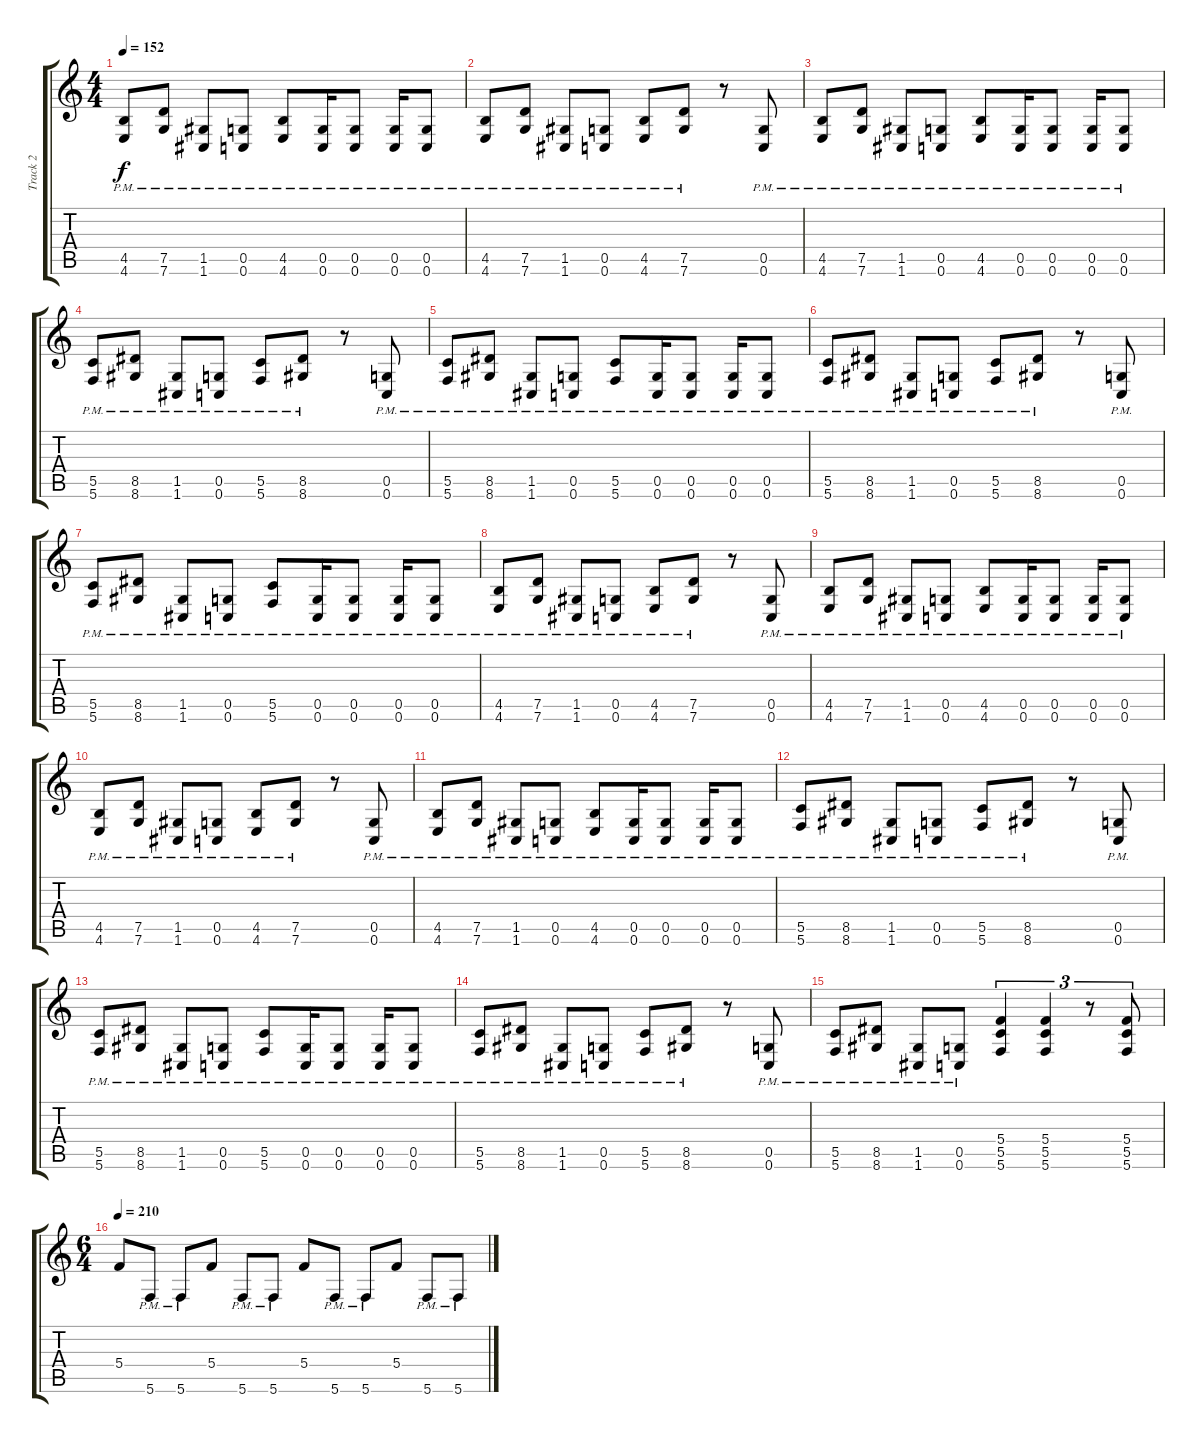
\track ("Track 2" "Track 2") {instrument distortionguitar}
\staff {score tabs}
\tuning (D4 A3 F3 C3 G2 C2) {hide}
\ts (4 4)
\tempo 152
\clef g2
\ks c
(4.5{pm} 4.6{pm}).8{dy f} (7.5{pm} 7.6{pm}).8 (1.5{pm} 1.6{pm}).8 (0.5{pm} 0.6{pm}).8 (4.5{pm} 4.6{pm}).8 (0.5{pm} 0.6{pm}).16 (0.5{pm} 0.6{pm}).8 (0.5{pm} 0.6{pm}).16 (0.5{pm} 0.6{pm}).8 |
(4.5{pm} 4.6{pm}).8 (7.5{pm} 7.6{pm}).8 (1.5{pm} 1.6{pm}).8 (0.5{pm} 0.6{pm}).8 (4.5{pm} 4.6{pm}).8 (7.5{pm} 7.6{pm}).8 r.8 (0.5{pm} 0.6{pm}).8 |
(4.5{pm} 4.6{pm}).8 (7.5{pm} 7.6{pm}).8 (1.5{pm} 1.6{pm}).8 (0.5{pm} 0.6{pm}).8 (4.5{pm} 4.6{pm}).8 (0.5{pm} 0.6{pm}).16 (0.5{pm} 0.6{pm}).8 (0.5{pm} 0.6{pm}).16 (0.5{pm} 0.6{pm}).8 |
(5.5{pm} 5.6{pm}).8 (8.5{pm} 8.6{pm}).8 (1.5{pm} 1.6{pm}).8 (0.5{pm} 0.6{pm}).8 (5.5{pm} 5.6{pm}).8 (8.5{pm} 8.6{pm}).8 r.8 (0.5{pm} 0.6{pm}).8 |
(5.5{pm} 5.6{pm}).8 (8.5{pm} 8.6{pm}).8 (1.5{pm} 1.6{pm}).8 (0.5{pm} 0.6{pm}).8 (5.5{pm} 5.6{pm}).8 (0.5{pm} 0.6{pm}).16 (0.5{pm} 0.6{pm}).8 (0.5{pm} 0.6{pm}).16 (0.5{pm} 0.6{pm}).8 |
(5.5{pm} 5.6{pm}).8 (8.5{pm} 8.6{pm}).8 (1.5{pm} 1.6{pm}).8 (0.5{pm} 0.6{pm}).8 (5.5{pm} 5.6{pm}).8 (8.5{pm} 8.6{pm}).8 r.8 (0.5{pm} 0.6{pm}).8 |
(5.5{pm} 5.6{pm}).8 (8.5{pm} 8.6{pm}).8 (1.5{pm} 1.6{pm}).8 (0.5{pm} 0.6{pm}).8 (5.5{pm} 5.6{pm}).8 (0.5{pm} 0.6{pm}).16 (0.5{pm} 0.6{pm}).8 (0.5{pm} 0.6{pm}).16 (0.5{pm} 0.6{pm}).8 |
(4.5{pm} 4.6{pm}).8 (7.5{pm} 7.6{pm}).8 (1.5{pm} 1.6{pm}).8 (0.5{pm} 0.6{pm}).8 (4.5{pm} 4.6{pm}).8 (7.5{pm} 7.6{pm}).8 r.8 (0.5{pm} 0.6{pm}).8 |
(4.5{pm} 4.6{pm}).8 (7.5{pm} 7.6{pm}).8 (1.5{pm} 1.6{pm}).8 (0.5{pm} 0.6{pm}).8 (4.5{pm} 4.6{pm}).8 (0.5{pm} 0.6{pm}).16 (0.5{pm} 0.6{pm}).8 (0.5{pm} 0.6{pm}).16 (0.5{pm} 0.6{pm}).8 |
(4.5{pm} 4.6{pm}).8 (7.5{pm} 7.6{pm}).8 (1.5{pm} 1.6{pm}).8 (0.5{pm} 0.6{pm}).8 (4.5{pm} 4.6{pm}).8 (7.5{pm} 7.6{pm}).8 r.8 (0.5{pm} 0.6{pm}).8 |
(4.5{pm} 4.6{pm}).8 (7.5{pm} 7.6{pm}).8 (1.5{pm} 1.6{pm}).8 (0.5{pm} 0.6{pm}).8 (4.5{pm} 4.6{pm}).8 (0.5{pm} 0.6{pm}).16 (0.5{pm} 0.6{pm}).8 (0.5{pm} 0.6{pm}).16 (0.5{pm} 0.6{pm}).8 |
(5.5{pm} 5.6{pm}).8 (8.5{pm} 8.6{pm}).8 (1.5{pm} 1.6{pm}).8 (0.5{pm} 0.6{pm}).8 (5.5{pm} 5.6{pm}).8 (8.5{pm} 8.6{pm}).8 r.8 (0.5{pm} 0.6{pm}).8 |
(5.5{pm} 5.6{pm}).8 (8.5{pm} 8.6{pm}).8 (1.5{pm} 1.6{pm}).8 (0.5{pm} 0.6{pm}).8 (5.5{pm} 5.6{pm}).8 (0.5{pm} 0.6{pm}).16 (0.5{pm} 0.6{pm}).8 (0.5{pm} 0.6{pm}).16 (0.5{pm} 0.6{pm}).8 |
(5.5{pm} 5.6{pm}).8 (8.5{pm} 8.6{pm}).8 (1.5{pm} 1.6{pm}).8 (0.5{pm} 0.6{pm}).8 (5.5{pm} 5.6{pm}).8 (8.5{pm} 8.6{pm}).8 r.8 (0.5{pm} 0.6{pm}).8 |
(5.5{pm} 5.6{pm}).8 (8.5{pm} 8.6{pm}).8 (1.5{pm} 1.6{pm}).8 (0.5{pm} 0.6{pm}).8 (5.4 5.5 5.6).4{tu (3 2)} (5.4 5.5 5.6).4{tu (3 2)} r.8{tu (3 2)} (5.4 5.5 5.6).8{tu (3 2)} |
\ts (6 4)
\tempo 210
5.4.8 5.6{pm}.8 5.6{pm}.8 5.4.8 5.6{pm}.8 5.6{pm}.8 5.4.8 5.6{pm}.8 5.6{pm}.8 5.4.8 5.6{pm}.8 5.6{pm}.8
